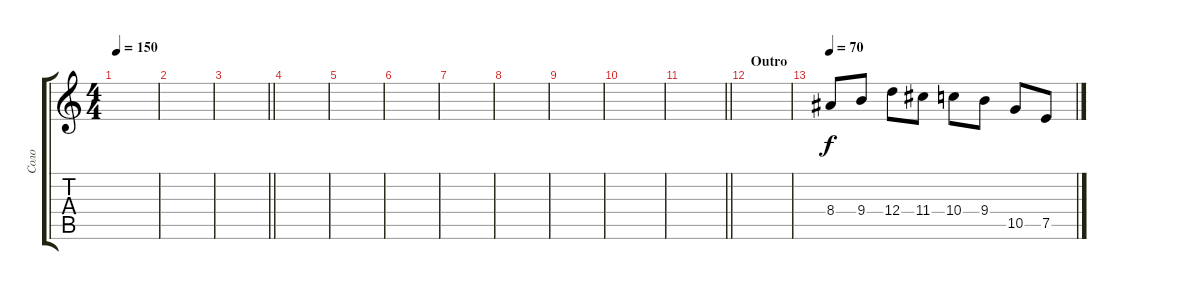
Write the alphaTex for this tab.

\track ("Соло" "Соло") {instrument overdrivenguitar}
\staff {score tabs}
\tuning (E4 B3 G3 D3 A2 E2) {hide}
\ts (4 4)
\tempo 150
\clef g2
\ks c
|
|
\barLineRight lightlight
|
\section ("" " ")
|
|
|
|
|
|
|
\barLineRight lightlight
|
\section ("" "Outro")
|
\tempo 70
8.4.8 9.4.8 12.4.8 11.4.8 10.4.8 9.4.8 10.5.8 7.5.8
